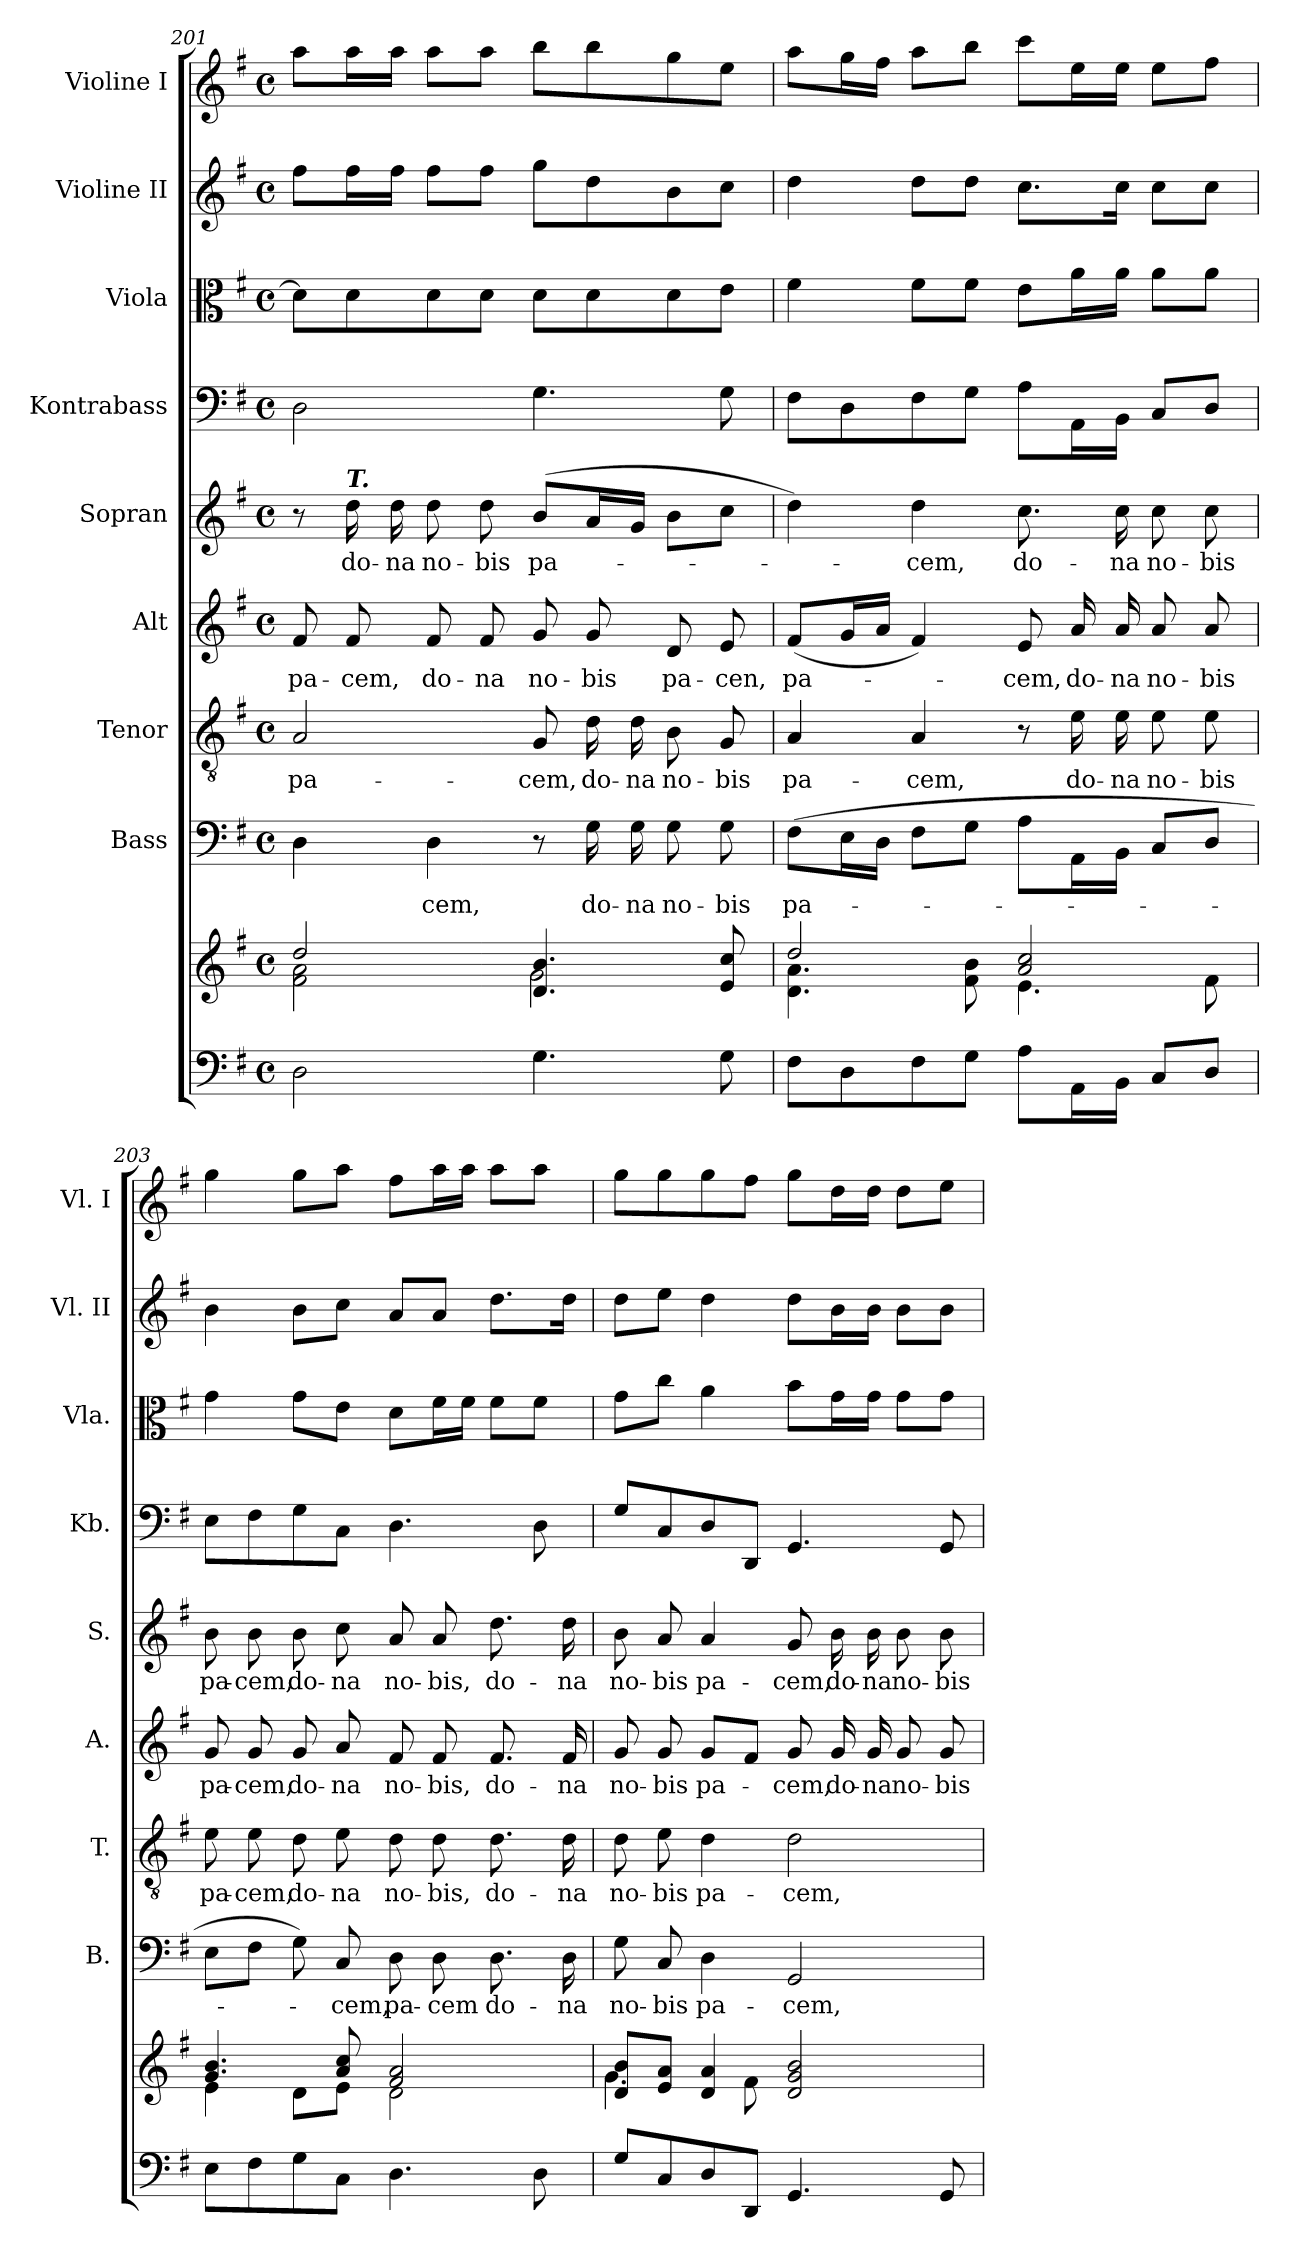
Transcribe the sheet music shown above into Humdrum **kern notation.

**kern	**kern	**kern	**text	**kern	**text	**kern	**text	**kern	**text	**kern	**kern	**kern	**kern
*part9	*part9	*part8	*part8	*part7	*part7	*part6	*part6	*part5	*part5	*part4	*part3	*part2	*part1
*staff10	*staff9	*staff8	*staff8	*staff7	*staff7	*staff6	*staff6	*staff5	*staff5	*staff4	*staff3	*staff2	*staff1
*	*	*I"Bass	*	*I"Tenor	*	*I"Alt	*	*I"Sopran	*	*I"Kontrabass	*I"Viola	*I"Violine II	*I"Violine I
*	*	*I'B.	*	*I'T.	*	*I'A.	*	*I'S.	*	*I'Kb.	*I'Vla.	*I'Vl. II	*I'Vl. I
*clefF4	*clefG2	*clefF4	*	*clefGv2	*	*clefG2	*	*clefG2	*	*clefF4	*clefC3	*clefG2	*clefG2
*	*	*	*	*	*	*	*	*	*	*ITrd7c12	*	*	*
*k[f#]	*k[f#]	*k[f#]	*	*k[f#]	*	*k[f#]	*	*k[f#]	*	*k[f#]	*k[f#]	*k[f#]	*k[f#]
*G:	*G:	*G:	*	*G:	*	*G:	*	*G:	*	*G:	*G:	*G:	*G:
*M4/4	*M4/4	*M4/4	*	*M4/4	*	*M4/4	*	*M4/4	*	*M4/4	*M4/4	*M4/4	*M4/4
*met(c)	*met(c)	*met(c)	*	*met(c)	*	*met(c)	*	*met(c)	*	*met(c)	*met(c)	*met(c)	*met(c)
=201	=201	=201	=201	=201	=201	=201	=201	=201	=201	=201	=201	=201	=201
*	*^	*	*	*	*	*	*	*	*	*	*	*	*
!	!	!	!	!	!	!LO:LY:b	!	!LO:LY:b	!	!	!	!	!	!
2D\	2dd/	2f#\ 2a\	4D\	.	2A/	pa-	8f#/	pa-	8r	.	2DD\	8d\L]	8ff#\L	8aa\L
!	!	!	!	!	!	!	!	!	!LO:TX:a:Bi:t=T.	!	!	!	!	!
!	!	!	!	!	!	!	!	!LO:LY:b	!	!LO:LY:b	!	!	!	!
.	.	.	.	.	.	.	8f#/	-cem,	16dd\	do-	.	8d\	16ff#\L	16aa\L
!	!	!	!	!	!	!	!	!	!	!LO:LY:b	!	!	!	!
.	.	.	.	.	.	.	.	.	16dd\	-na	.	.	16ff#\JJ	16aa\JJ
!	!	!	!	!LO:LY:b	!	!	!	!LO:LY:b	!	!LO:LY:b	!	!	!	!
.	.	.	4D\	-cem,	.	.	8f#/	do-	8dd\	no-	.	8d\	8ff#\L	8aa\L
!	!	!	!	!	!	!	!	!LO:LY:b	!	!LO:LY:b	!	!	!	!
.	.	.	.	.	.	.	8f#/	-na	8dd\	-bis	.	8d\J	8ff#\J	8aa\J
!	!	!	!	!	!	!LO:LY:b	!	!LO:LY:b	!	!LO:LY:b	!	!	!	!
4.G\	4.d/ 4.b/	2g\	8r	.	8G/	-cem,	8g/	no-	(>8b/L	pa-	4.GG\	8d\L	8gg\L	8bb\L
!	!	!	!	!LO:LY:b	!	!LO:LY:b	!	!LO:LY:b	!	!	!	!	!	!
.	.	.	16G\	do-	16d\	do-	8g/	-bis	16a/L	.	.	8d\	8dd\	8bb\
!	!	!	!	!LO:LY:b	!	!LO:LY:b	!	!	!	!	!	!	!	!
.	.	.	16G\	-na	16d\	-na	.	.	16g/JJ	.	.	.	.	.
!	!	!	!	!LO:LY:b	!	!LO:LY:b	!	!LO:LY:b	!	!	!	!	!	!
.	.	.	8G\	no-	8B\	no-	8d/	pa-	8b\L	.	.	8d\	8b\	8gg\
!	!	!	!	!LO:LY:b	!	!LO:LY:b	!	!LO:LY:b	!	!	!	!	!	!
8G\	8e/ 8cc/	.	8G\	-bis	8G/	-bis	8e/	-cen,	8cc\J	.	8GG\	8e\J	8cc\J	8ee\J
!!LO:PB:g=z
=202	=202	=202	=202	=202	=202	=202	=202	=202	=202	=202	=202	=202	=202	=202
!	!	!	!	!LO:LY:b	!	!LO:LY:b	!	!LO:LY:b	!	!	!	!	!	!
8F#\L	2dd/	4.d\ 4.a\	(>8F#\L	pa-	4A/	pa-	(<8f#/L	pa-	4dd\)	.	8FF#\L	4f#\	4dd\	8aa\L
8D\	.	.	16E\L	.	.	.	16g/L	.	.	.	8DD\	.	.	16gg\L
.	.	.	16D\JJ	.	.	.	16a/JJ	.	.	.	.	.	.	16ff#\JJ
!	!	!	!	!	!	!LO:LY:b	!	!	!	!LO:LY:b	!	!	!	!
8F#\	.	.	8F#\L	.	4A/	-cem,	4f#/)	.	4dd\	-cem,	8FF#\	8f#\L	8dd\L	8aa\L
8G\J	.	8f#\ 8b\	8G\J	.	.	.	.	.	.	.	8GG\J	8f#\J	8dd\J	8bb\J
!	!	!	!	!	!	!	!	!LO:LY:b	!	!LO:LY:b	!	!	!	!
8A\L	2a/ 2cc/	4.e\	8A\L	.	8r	.	8e/	-cem,	8.cc\	do-	8AA\L	8e\L	8.cc\L	8ccc\L
!	!	!	!	!	!	!LO:LY:b	!	!LO:LY:b	!	!	!	!	!	!
16AA\L	.	.	16AA\L	.	16e\	do-	16a/	do-	.	.	16AAA\L	16a\L	.	16ee\L
!	!	!	!	!	!	!LO:LY:b	!	!LO:LY:b	!	!LO:LY:b	!	!	!	!
16BB\JJ	.	.	16BB\JJ	.	16e\	-na	16a/	-na	16cc\	-na	16BBB\JJ	16a\JJ	16cc\Jk	16ee\JJ
!	!	!	!	!	!	!LO:LY:b	!	!LO:LY:b	!	!LO:LY:b	!	!	!	!
8C/L	.	.	8C/L	.	8e\	no-	8a/	no-	8cc\	no-	8CC/L	8a\L	8cc\L	8ee\L
!	!	!	!	!	!	!LO:LY:b	!	!LO:LY:b	!	!LO:LY:b	!	!	!	!
8D/J	.	8f#\	8D/J	.	8e\	-bis	8a/	-bis	8cc\	-bis	8DD/J	8a\J	8cc\J	8ff#\J
=203	=203	=203	=203	=203	=203	=203	=203	=203	=203	=203	=203	=203	=203	=203
!	!	!	!	!	!	!LO:LY:b	!	!LO:LY:b	!	!LO:LY:b	!	!	!	!
8E\L	4.g/ 4.b/	4e\	8E\L	.	8e\	pa-	8g/	pa-	8b\	pa-	8EE\L	4g\	4b\	4gg\
!	!	!	!	!	!	!LO:LY:b	!	!LO:LY:b	!	!LO:LY:b	!	!	!	!
8F#\	.	.	8F#\J	.	8e\	-cem,	8g/	-cem,	8b\	-cem,	8FF#\	.	.	.
!	!	!	!	!	!	!LO:LY:b	!	!LO:LY:b	!	!LO:LY:b	!	!	!	!
8G\	.	8d\L	8G\)	.	8d\	do-	8g/	do-	8b\	do-	8GG\	8g\L	8b\L	8gg\L
!	!	!	!	!LO:LY:b	!	!LO:LY:b	!	!LO:LY:b	!	!LO:LY:b	!	!	!	!
8C\J	8a/ 8cc/	8e\J	8C/	-cem,	8e\	-na	8a/	-na	8cc\	-na	8CC\J	8e\J	8cc\J	8aa\J
!	!	!	!	!LO:LY:b	!	!LO:LY:b	!	!LO:LY:b	!	!LO:LY:b	!	!	!	!
4.D\	2f#/ 2a/	2d\	8D\	pa-	8d\	no-	8f#/	no-	8a/	no-	4.DD\	8d\L	8a/L	8ff#\L
!	!	!	!	!LO:LY:b	!	!LO:LY:b	!	!LO:LY:b	!	!LO:LY:b	!	!	!	!
.	.	.	8D\	-cem	8d\	-bis,	8f#/	-bis,	8a/	-bis,	.	16f#\L	8a/J	16aa\L
.	.	.	.	.	.	.	.	.	.	.	.	16f#\JJ	.	16aa\JJ
!	!	!	!	!LO:LY:b	!	!LO:LY:b	!	!LO:LY:b	!	!LO:LY:b	!	!	!	!
.	.	.	8.D\	do-	8.d\	do-	8.f#/	do-	8.dd\	do-	.	8f#\L	8.dd\L	8aa\L
8D\	.	.	.	.	.	.	.	.	.	.	8DD\	8f#\J	.	8aa\J
!	!	!	!	!LO:LY:b	!	!LO:LY:b	!	!LO:LY:b	!	!LO:LY:b	!	!	!	!
.	.	.	16D\	-na	16d\	-na	16f#/	-na	16dd\	-na	.	.	16dd\Jk	.
=204	=204	=204	=204	=204	=204	=204	=204	=204	=204	=204	=204	=204	=204	=204
!	!	!	!	!LO:LY:b	!	!LO:LY:b	!	!LO:LY:b	!	!LO:LY:b	!	!	!	!
8G/L	8d/ 8b/L	4.g\	8G\	no-	8d\	no-	8g/	no-	8b\	no-	8GG/L	8g\L	8dd\L	8gg\L
!	!	!	!	!LO:LY:b	!	!LO:LY:b	!	!LO:LY:b	!	!LO:LY:b	!	!	!	!
8C/	8e/ 8a/J	.	8C/	-bis	8e\	-bis	8g/	-bis	8a/	-bis	8CC/	8cc\J	8ee\J	8gg\
!	!	!	!	!LO:LY:b	!	!LO:LY:b	!	!LO:LY:b	!	!LO:LY:b	!	!	!	!
8D/	4d/ 4a/	.	4D\	pa-	4d\	pa-	8g/L	pa-	4a/	pa-	8DD/	4a\	4dd\	8gg\
8DD/J	.	8f#\	.	.	.	.	8f#/J	.	.	.	8DDD/J	.	.	8ff#\J
!	!	!	!	!LO:LY:b	!	!LO:LY:b	!	!LO:LY:b	!	!LO:LY:b	!	!	!	!
4.GG/	2d/ 2g/ 2b/	2ryy	2GG/	-cem,	2d\	-cem,	8g/	-cem,	8g/	-cem,	4.GGG/	8b\L	8dd\L	8gg\L
!	!	!	!	!	!	!	!	!LO:LY:b	!	!LO:LY:b	!	!	!	!
.	.	.	.	.	.	.	16g/	do-	16b\	do-	.	16g\L	16b\L	16dd\L
!	!	!	!	!	!	!	!	!LO:LY:b	!	!LO:LY:b	!	!	!	!
.	.	.	.	.	.	.	16g/	-na	16b\	-na	.	16g\JJ	16b\JJ	16dd\JJ
!	!	!	!	!	!	!	!	!LO:LY:b	!	!LO:LY:b	!	!	!	!
.	.	.	.	.	.	.	8g/	no-	8b\	no-	.	8g\L	8b\L	8dd\L
!	!	!	!	!	!	!	!	!LO:LY:b	!	!LO:LY:b	!	!	!	!
8GG/	.	.	.	.	.	.	8g/	-bis	8b\	-bis	8GGG/	8g\J	8b\J	8ee\J
*	*v	*v	*	*	*	*	*	*	*	*	*	*	*	*
=	=	=	=	=	=	=	=	=	=	=	=	=	=
*-	*-	*-	*-	*-	*-	*-	*-	*-	*-	*-	*-	*-	*-
